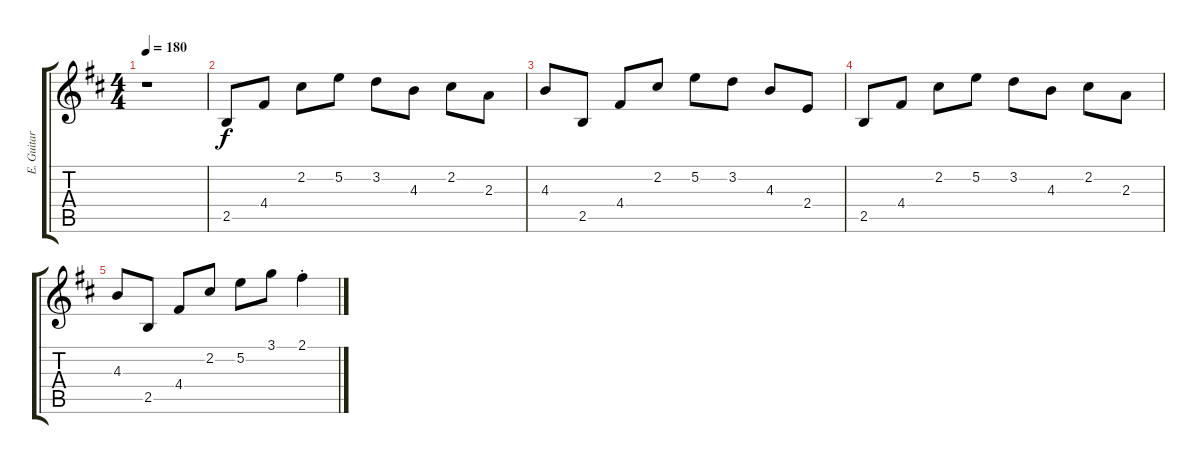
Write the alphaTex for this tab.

\track ("E. Guitar II" "E. Guitar ") {instrument overdrivenguitar}
\staff {score tabs}
\tuning (E4 B3 G3 D3 A2 E2) {hide}
\ts (4 4)
\tempo 180
\clef g2
\ks d
r.1{dy f} |
2.5.8 4.4.8 2.2.8 5.2.8 3.2.8 4.3.8 2.2.8 2.3.8 |
4.3.8 2.5.8 4.4.8 2.2.8 5.2.8 3.2.8 4.3.8 2.4.8 |
2.5.8 4.4.8 2.2.8 5.2.8 3.2.8 4.3.8 2.2.8 2.3.8 |
4.3.8 2.5.8 4.4.8 2.2.8 5.2.8 3.1.8 2.1{st}.4
